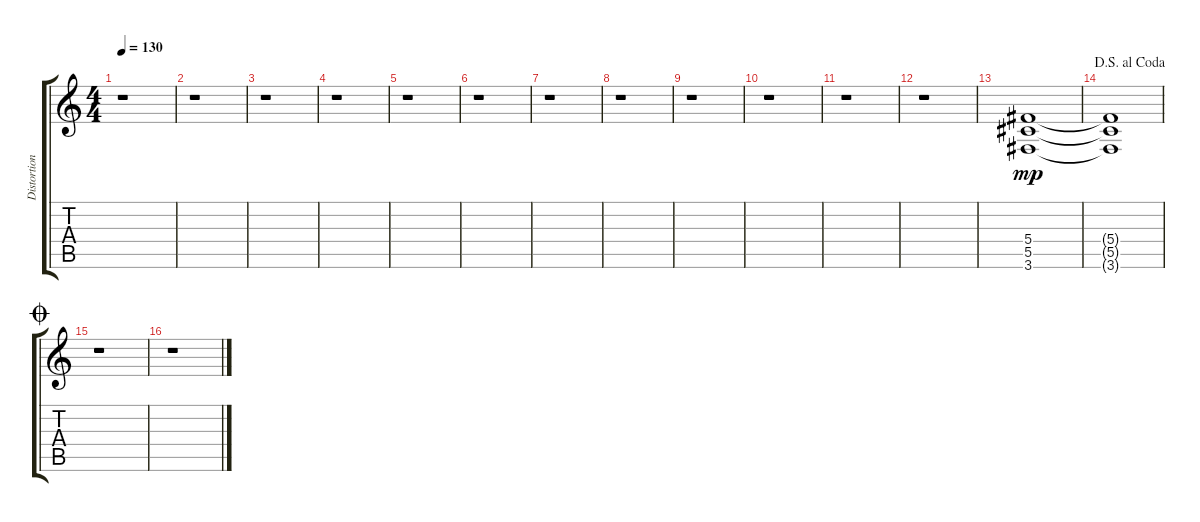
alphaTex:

\track ("Distortion Guitar" "Distortion") {instrument distortionguitar}
\staff {score tabs}
\tuning (Eb4 Bb3 Gb3 Db3 Ab2 Eb2) {hide}
\ts (4 4)
\tempo 130
\clef g2
\ks c
r.1{dy f} |
r.1 |
r.1 |
r.1 |
r.1 |
r.1 |
r.1 |
r.1 |
r.1 |
r.1 |
r.1 |
r.1 |
(5.4 5.5 3.6).1{dy mp} |
\jump dalsegnoalcoda
(5.4{t} 5.5{t} 3.6{t}).1 |
\jump coda
r.1 |
r.1
